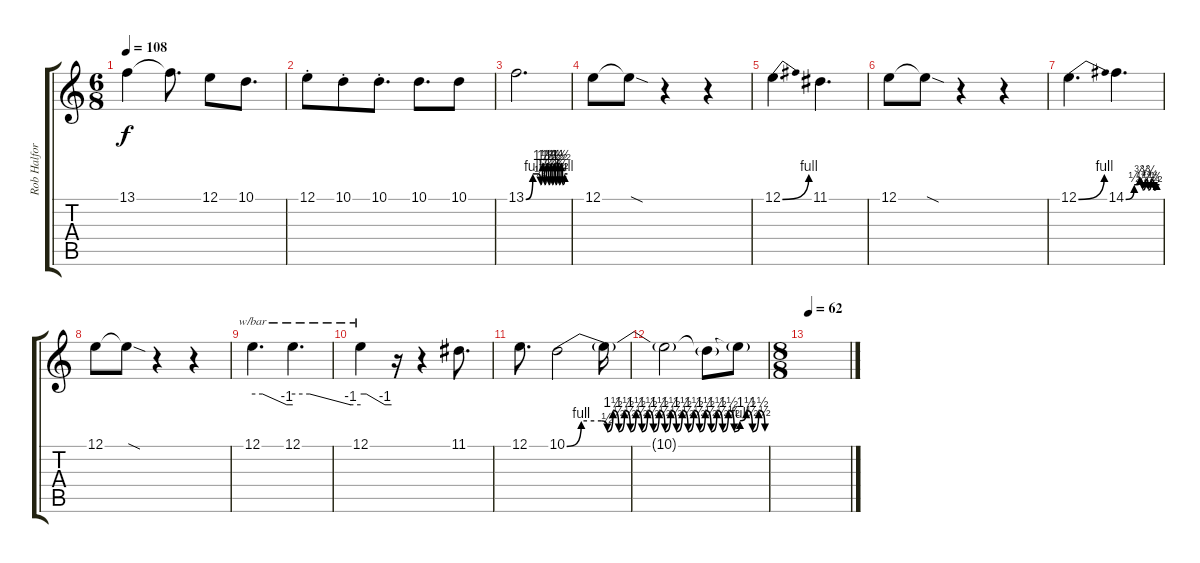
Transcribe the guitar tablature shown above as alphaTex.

\track ("Rob Halford" "Rob Halfor") {instrument violin}
\staff {score tabs}
\tuning (E4 B3 G3 D3 A2 E2) {hide}
\ts (6 8)
\tempo 108
\clef g2
\ks c
13.1{t}.4{dy f} 13.1{t}.8{d} 12.1.8 10.1.8{d} |
12.1{st}.8 10.1{st}.8 10.1{st}.8{d} 10.1.8{d} 10.1.8 |
13.1{be (custom 0 0 10 4 18 4 21 2 24 6 27 2 30 6 33 2 36 6 38 2 41 6 43 2 46 6 48 2 51 6 53 2 56 4 60 4)}.2{d} |
12.1.8 12.1{sod t}.8 r.4 r.4 |
12.1{be (bend 0 0 60 4)}.4{d} 11.1.4{d} |
12.1.8 12.1{sod t}.8 r.4 r.4 |
12.1{be (bend 0 0 60 4)}.4{d} 14.1{be (custom 0 0 15 2 20 2 25 3 30 1 35 3 40 1 45 3 50 1 55 2 60 2)}.4{d} |
12.1.8 12.1{sod t}.8 r.4 r.4 |
12.1.4{d tbe (custom default 0 0 15 0 51 -4 60 -4)} 12.1.4{d tbe (custom default 0 0 15 0 51 -4 60 -4)} |
12.1.4{tbe (custom default 0 0 11 0 47 -4 60 -4)} r.16 r.4 11.1.8{d} |
12.1.8{d} 10.1{be (custom 0 0 5 4 12 4 14 2 16 6 18 2 20 6 22 2 24 6 26 2 28 6 30 2 32 6 34 2 36 6 38 2 40 6 42 2 44 6 46 2 48 6 50 2 52 6 54 2 56 6 58 2 60 4)}.2 10.1{t}.16 |
10.1{t}.2 10.1{t}.8 10.1{be (custom 0 4 15 6 30 2 45 6 60 2) t}.8 |
\ts (8 8)
\tempo 62
